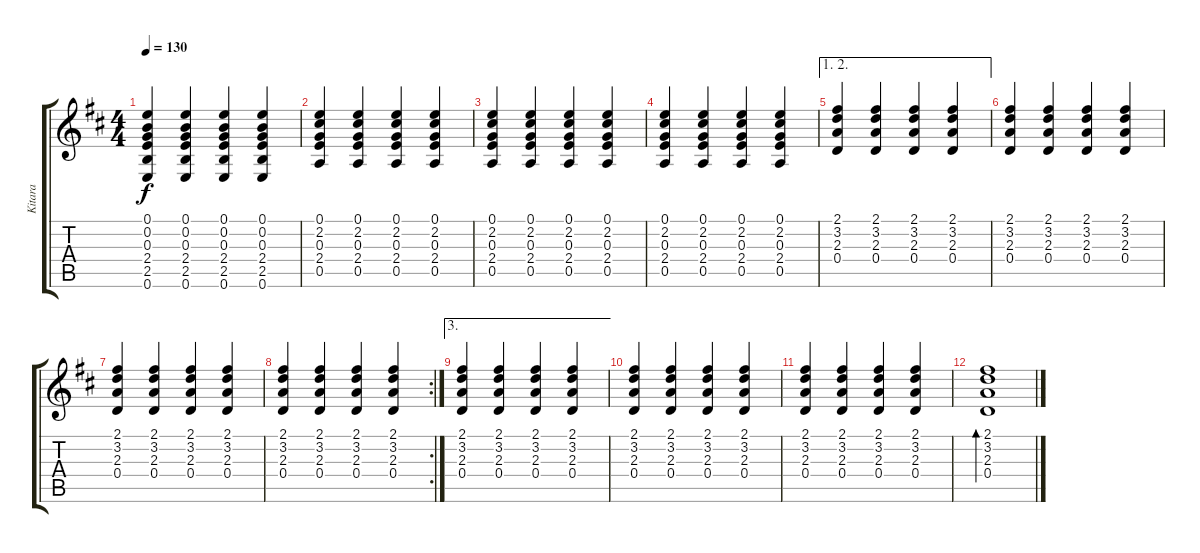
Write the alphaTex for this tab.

\track ("Kitara" "Kitara") {instrument acousticguitarsteel}
\staff {score tabs}
\tuning (E4 B3 G3 D3 A2 E2) {hide}
\ts (4 4)
\tempo 130
\clef g2
\ks d
(0.1 0.2 0.3 2.4 2.5 0.6).4{dy f} (0.1 0.2 0.3 2.4 2.5 0.6).4 (0.1 0.2 0.3 2.4 2.5 0.6).4 (0.1 0.2 0.3 2.4 2.5 0.6).4 |
(0.1 2.2 0.3 2.4 0.5).4 (0.1 2.2 0.3 2.4 0.5).4 (0.1 2.2 0.3 2.4 0.5).4 (0.1 2.2 0.3 2.4 0.5).4 |
(0.1 2.2 0.3 2.4 0.5).4 (0.1 2.2 0.3 2.4 0.5).4 (0.1 2.2 0.3 2.4 0.5).4 (0.1 2.2 0.3 2.4 0.5).4 |
(0.1 2.2 0.3 2.4 0.5).4 (0.1 2.2 0.3 2.4 0.5).4 (0.1 2.2 0.3 2.4 0.5).4 (0.1 2.2 0.3 2.4 0.5).4 |
\ae (1 2)
(2.1 3.2 2.3 0.4).4 (2.1 3.2 2.3 0.4).4 (2.1 3.2 2.3 0.4).4 (2.1 3.2 2.3 0.4).4 |
(2.1 3.2 2.3 0.4).4 (2.1 3.2 2.3 0.4).4 (2.1 3.2 2.3 0.4).4 (2.1 3.2 2.3 0.4).4 |
(2.1 3.2 2.3 0.4).4 (2.1 3.2 2.3 0.4).4 (2.1 3.2 2.3 0.4).4 (2.1 3.2 2.3 0.4).4 |
\rc 2
(2.1 3.2 2.3 0.4).4 (2.1 3.2 2.3 0.4).4 (2.1 3.2 2.3 0.4).4 (2.1 3.2 2.3 0.4).4 |
\ae 3
(2.1 3.2 2.3 0.4).4 (2.1 3.2 2.3 0.4).4 (2.1 3.2 2.3 0.4).4 (2.1 3.2 2.3 0.4).4 |
(2.1 3.2 2.3 0.4).4 (2.1 3.2 2.3 0.4).4 (2.1 3.2 2.3 0.4).4 (2.1 3.2 2.3 0.4).4 |
(2.1 3.2 2.3 0.4).4 (2.1 3.2 2.3 0.4).4 (2.1 3.2 2.3 0.4).4 (2.1 3.2 2.3 0.4).4 |
(2.1 3.2 2.3 0.4).1{bd 240}
